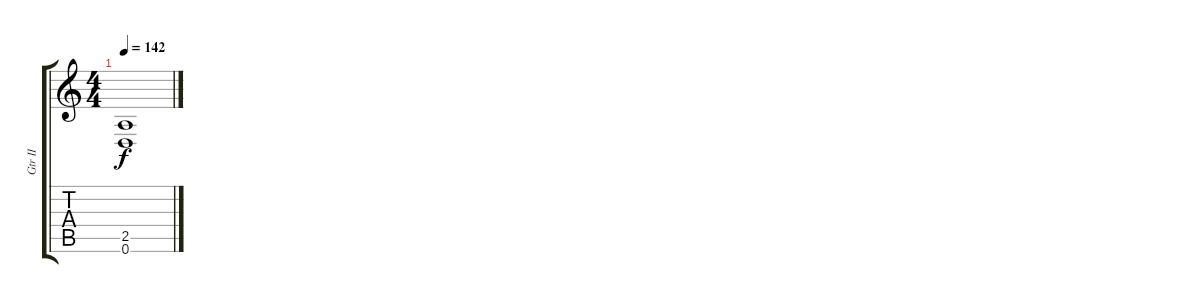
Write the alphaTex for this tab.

\track ("Gtr II" "Gtr II") {instrument distortionguitar}
\staff {score tabs}
\tuning (D4 A3 F3 C3 G2 D2) {hide}
\ts (4 4)
\tempo 142
\clef g2
\ks c
(2.5{t} 0.6{t}).1{dy f}
